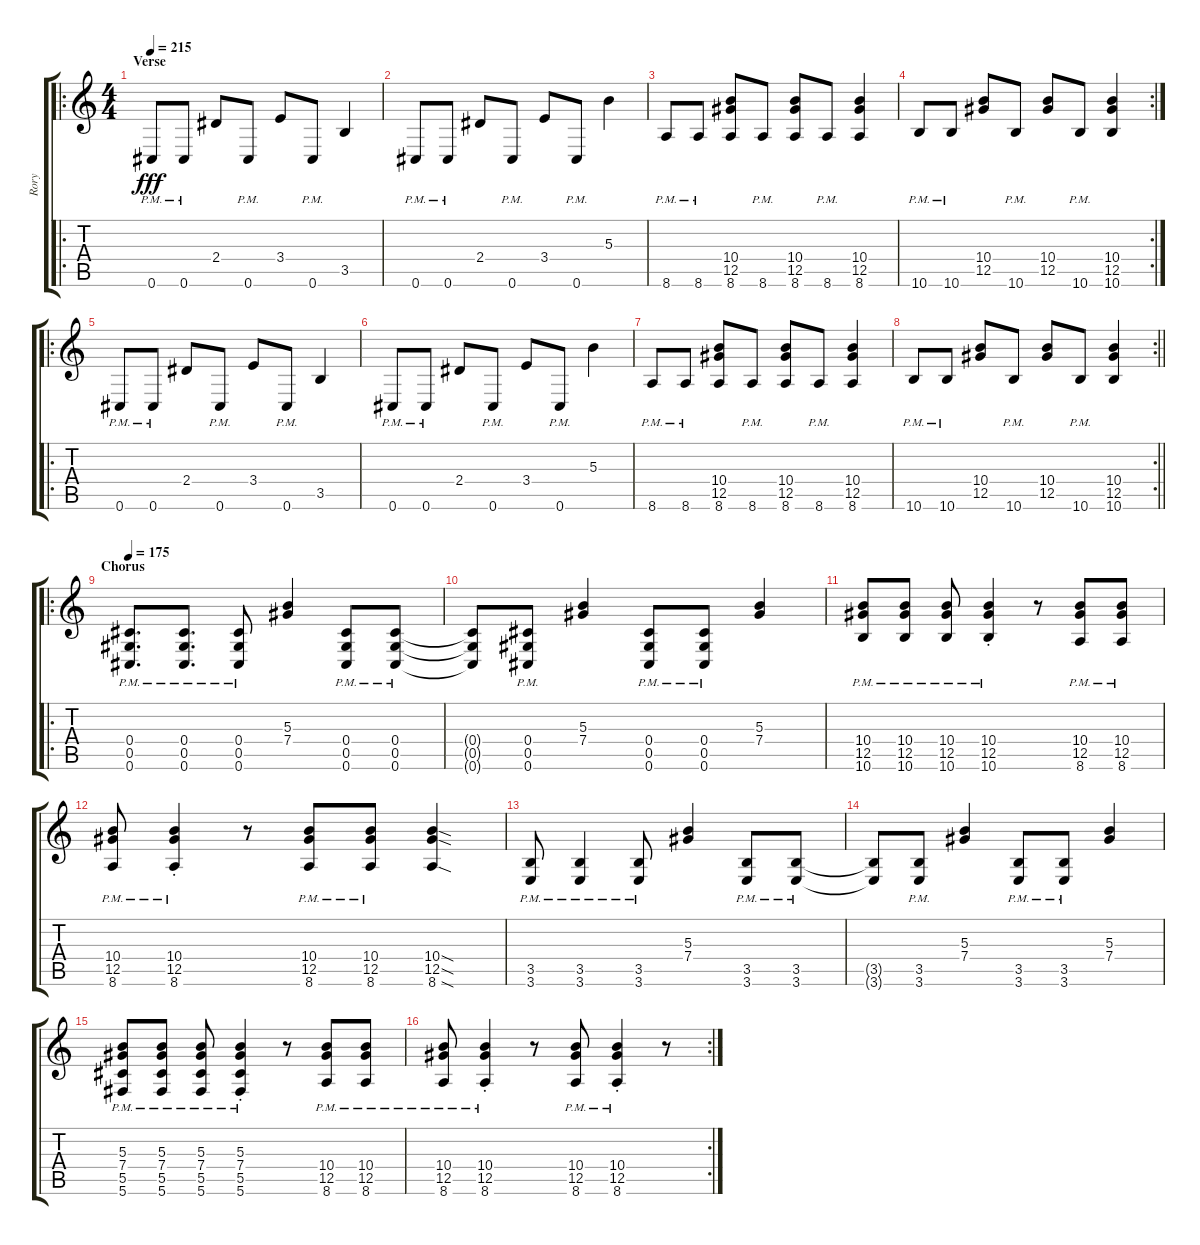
\track ("Rory" "Rory") {instrument distortionguitar}
\staff {score tabs}
\tuning (Eb4 Bb3 Gb3 Db3 Ab2 Db2) {hide}
\ro
\ts (4 4)
\section ("" "Verse")
\tempo 215
\clef g2
\ks c
0.6{pm}.8{dy fff} 0.6{pm}.8 2.4.8 0.6{pm}.8 3.4.8 0.6{pm}.8 3.5.4 |
0.6{pm}.8 0.6{pm}.8 2.4.8 0.6{pm}.8 3.4.8 0.6{pm}.8 5.3.4 |
8.6{pm}.8 8.6{pm}.8 (10.4 12.5 8.6).8 8.6{pm}.8 (10.4 12.5 8.6).8 8.6{pm}.8 (10.4 12.5 8.6).4 |
\rc 2
10.6{pm}.8 10.6{pm}.8 (10.4 12.5).8 10.6{pm}.8 (10.4 12.5).8 10.6{pm}.8 (10.4 12.5 10.6).4 |
\ro
0.6{pm}.8 0.6{pm}.8 2.4.8 0.6{pm}.8 3.4.8 0.6{pm}.8 3.5.4 |
0.6{pm}.8 0.6{pm}.8 2.4.8 0.6{pm}.8 3.4.8 0.6{pm}.8 5.3.4 |
8.6{pm}.8 8.6{pm}.8 (10.4 12.5 8.6).8 8.6{pm}.8 (10.4 12.5 8.6).8 8.6{pm}.8 (10.4 12.5 8.6).4 |
\rc 2
\barLineRight lightlight
10.6{pm}.8 10.6{pm}.8 (10.4 12.5).8 10.6{pm}.8 (10.4 12.5).8 10.6{pm}.8 (10.4 12.5 10.6).4 |
\ro
\section ("" "Chorus")
\tempo 175
(0.4{pm} 0.5{pm} 0.6{pm}).8{d} (0.4{pm} 0.5{pm} 0.6{pm}).8{d} (0.4{pm} 0.5{pm} 0.6{pm}).8 (5.3 7.4).4 (0.4{pm} 0.5{pm} 0.6{pm}).8 (0.4{pm} 0.5{pm} 0.6{pm}).8 |
(0.4{t} 0.5{t} 0.6{t}).8 (0.4{pm} 0.5{pm} 0.6{pm}).8 (5.3 7.4).4 (0.4{pm} 0.5{pm} 0.6{pm}).8 (0.4{pm} 0.5{pm} 0.6{pm}).8 (5.3 7.4).4 |
(10.4{pm} 12.5{pm} 10.6{pm}).8 (10.4{pm} 12.5{pm} 10.6{pm}).8 (10.4{pm} 12.5{pm} 10.6{pm}).8 (10.4{pm st} 12.5{pm st} 10.6{pm st}).4 r.8 (10.4{pm} 12.5{pm} 8.6{pm}).8 (10.4{pm} 12.5{pm} 8.6{pm}).8 |
(10.4{pm} 12.5{pm} 8.6{pm}).8 (10.4{pm st} 12.5{pm st} 8.6{pm st}).4 r.8 (10.4{pm} 12.5{pm} 8.6{pm}).8 (10.4{pm} 12.5{pm} 8.6{pm}).8 (10.4{sod} 12.5{sod} 8.6{sod}).4 |
(3.5 3.6{pm}).8 (3.5{pm} 3.6{pm}).4 (3.5{pm} 3.6{pm}).8 (5.3 7.4).4 (3.5{pm} 3.6{pm}).8 (3.5{pm} 3.6{pm}).8 |
(3.5{t} 3.6{t}).8 (3.5{pm} 3.6{pm}).8 (5.3 7.4).4 (3.5{pm} 3.6{pm}).8 (3.5{pm} 3.6{pm}).8 (5.3 7.4).4 |
(5.3{pm} 7.4{pm} 5.5{pm} 5.6{pm}).8 (5.3{pm} 7.4{pm} 5.5{pm} 5.6{pm}).8 (5.3{pm} 7.4{pm} 5.5{pm} 5.6{pm}).8 (5.3{pm} 7.4{pm st} 5.5{pm st} 5.6{pm st}).4 r.8 (10.4{pm} 12.5{pm} 8.6{pm}).8 (10.4{pm} 12.5{pm} 8.6{pm}).8 |
\rc 2
(10.4{pm} 12.5{pm} 8.6{pm}).8 (10.4{pm st} 12.5{pm st} 8.6{pm st}).4 r.8 (10.4{pm} 12.5{pm} 8.6{pm}).8 (10.4{pm st} 12.5{pm st} 8.6{pm st}).4 r.8
